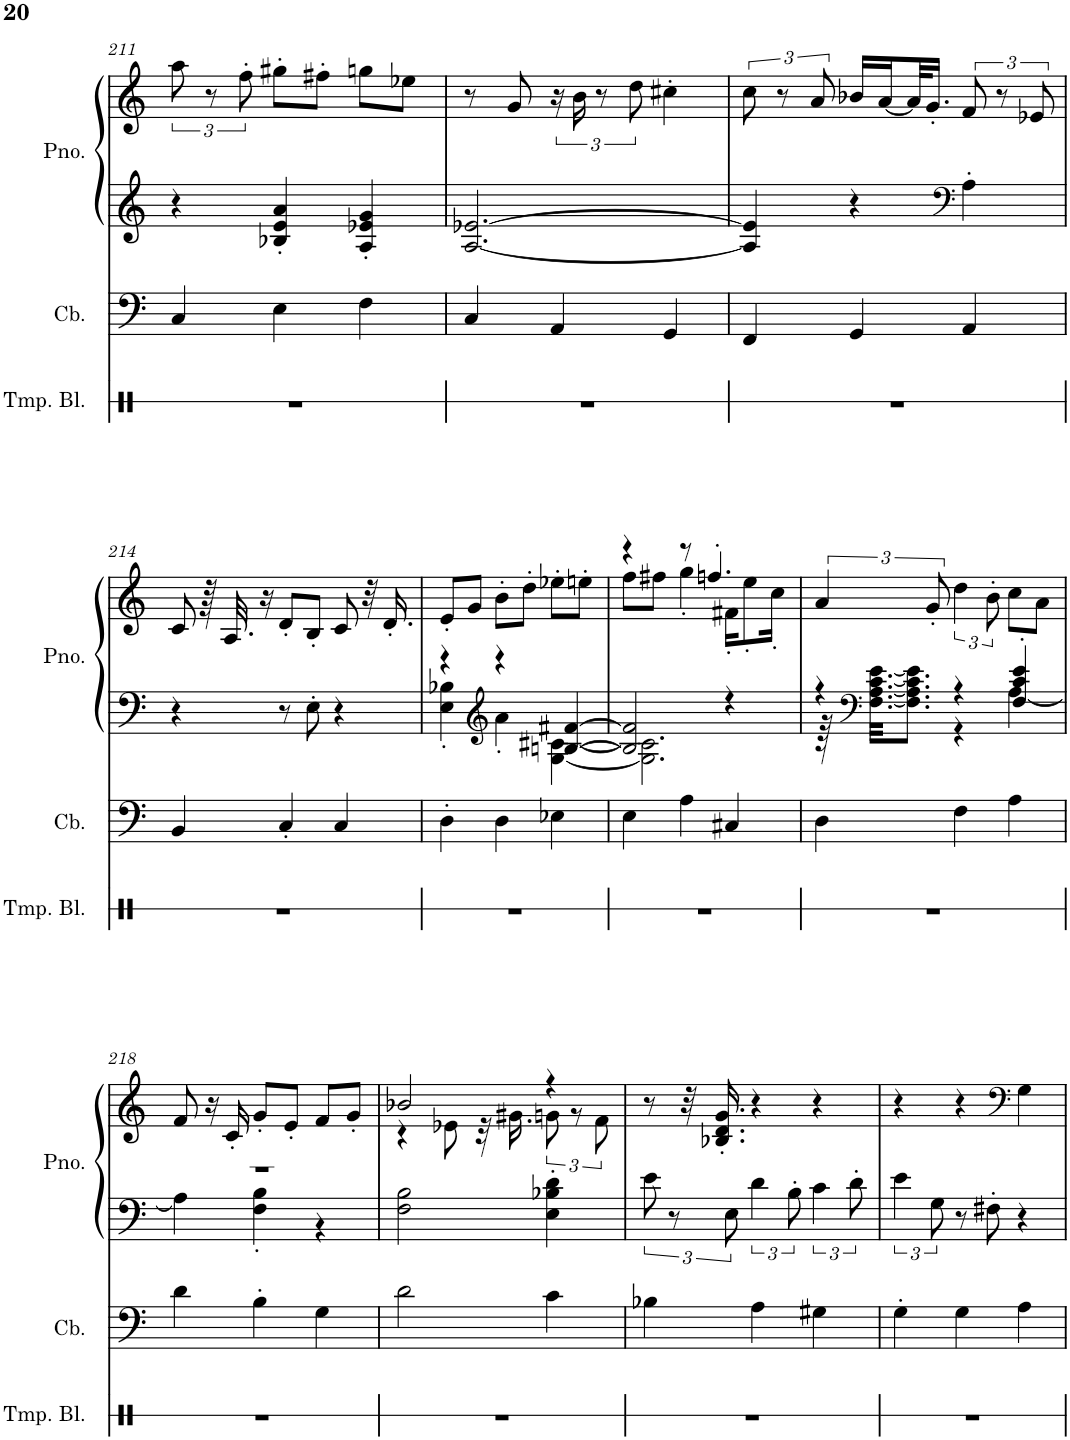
**kern	**kern	**kern	**kern
*part3	*part2	*part1	*part1
*staff4	*staff3	*staff2	*staff1
*I"Temple Blocks	*I"Contrabass	*I"Piano, untitled	*
*I'Tmp. Bl.	*I'Cb.	*I'Pno.	*
!!LO:PB:g=z
*clefX	*clefF4	*clefG2	*clefG2
*	*Trd7c12	*	*
*k[]	*k[]	*k[]	*k[]
*M3/4	*M3/4	*M3/4	*M3/4
=211	=211	=211	=211
2.r	4C/	4r	12aa\
.	.	.	12r
.	.	.	12ff'\
.	4E\	4B-X/' 4e/' 4a/'	8gg#X'\L
.	.	.	8ff#X'\J
.	4F\	4A/' 4e-X/' 4g/'	8ggn\L
.	.	.	8ee-X\J
=212	=212	=212	=212
2.r	4C/	[2.A/ [2.e-X/	8r
.	.	.	8g/
.	4AA/	.	24r
.	.	.	24b\
.	.	.	12r
.	.	.	12dd\
.	4GG/	.	4cc#X'\
=213	=213	=213	=213
2.r	4FF/	4A/] 4e-/]	12cc\
.	.	.	12r
.	.	.	12a/
.	4GG/	4r	16b-X/LL
.	.	.	[16a/
.	.	.	32a/K]
.	.	.	16.g'/JJ
*	*	*clefF4	*
.	4AA/	4A'\	12f/
.	.	.	12r
.	.	.	12e-X/
!!LO:LB:g=z
=214	=214	=214	=214
2.r	4BB/	4r	8c/
.	.	.	64r
.	.	.	32.A/
.	.	.	16r
.	4C'/	8r	8d'/L
.	.	8E'\	8B'/J
.	4C/	4r	8c/
.	.	.	32r
.	.	.	16.d'/
=215	=215	=215	=215
*	*	*^	*
2.r	4D'\	4r	4E\' 4B-X\'	8e'/L
.	.	.	.	8g/J
*	*	*clefG2	*	*
.	4D\	4r	4a'\	8b'\L
.	.	.	.	8dd'\J
.	4E-X\	[4Bn/ [4f#X/	[4G\ [4c#X\	8ee-X'\L
.	.	.	.	8een'\J
=216	=216	=216	=216	=216
*	*	*	*	*^
2.r	4E\	2B/] 2f#/]	2.G\] 2.c#\]	4r	8ff\L
.	.	.	.	.	8ff#X\J
.	4A\	.	.	8r	4gg'\
.	.	.	.	4.ffn'/	.
.	4C#X/	4r	.	.	16f#X'\KL
.	.	.	.	.	8ee'\
.	.	.	.	.	16cc'\Jk
*	*	*	*	*v	*v
=217	=217	=217	=217	=217
2.r	4D\	4r	64r	6a/
*	*	*clefF4	*	*
.	.	.	[32.F\ [32.A\ [32.c\ [32.e\KKL	.
.	.	.	8.F\] 8.A\] 8.c\] 8.e\]J	.
.	.	.	.	12g'/
.	4F\	4r	4r	6dd\
.	.	.	.	12b'\
.	4A\	4F/' 4c/' 4e/'	[4A\	8cc\L
.	.	.	.	8a\J
!!LO:LB:g=z
=218	=218	=218	=218	=218
2.r	4d\	2.r	4A\]	8f/
.	.	.	.	16r
.	.	.	.	16c'/
.	4B'\	.	4F\' 4B\'	8g'/L
.	.	.	.	8e'/J
.	4G\	.	4r	8f/L
.	.	.	.	8g'/J
*	*	*v	*v	*
=219	=219	=219	=219
*	*	*	*^
2.r	2d\	2F\ 2B\	2b-X/	4r
.	.	.	.	8e-X\
.	.	.	.	32r
.	.	.	.	16.g#X\
.	4c\	4E\' 4B-X\' 4d\'	4r	12gn\
.	.	.	.	12r
.	.	.	.	12f\
*	*	*	*v	*v
=220	=220	=220	=220
2.r	4B-X\	12e\	8r
.	.	12r	.
.	.	.	32r
.	.	.	16.B-X/' 16.d/' 16.g/'
.	.	12E\	.
.	4A\	6d\	4r
.	.	12B'\	.
.	4G#X\	6c\	4r
.	.	12d'\	.
=221	=221	=221	=221
2.r	4G'\	6e\	4r
.	.	12G\	.
.	4G\	8r	4r
.	.	8F#X'\	.
*	*	*	*clefF4
.	4A\	4r	4G\
=	=	=	=
*-	*-	*-	*-
